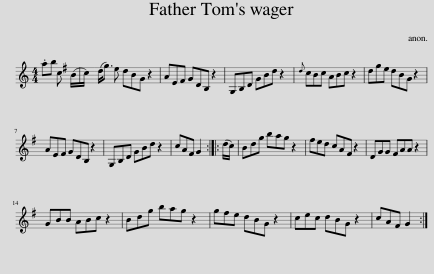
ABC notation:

X:1
L:1/8
M:4/4
I:linebreak $
K:C
V:1 treble
V:1
 .ab c (B/c/) | (d<g) e dBG z2 | AE^F GDB, z2 | G,B,D GBd z2 |{d} cBc ABc z2 | %5
 dge dBG z2 |$ AE^F GDB, z2 | G,B,D GBd z2 | cA^F G2 :: (d/c/) | %10
 Bdg bag z2 | ^fed cA^F z2 | DGG ^FAA z2 |$ GBB ABc z2 | Bdg bag z2 | %15
 g^fe dBG z2 | cec dBG z2 | cA^F G2 :| %18
